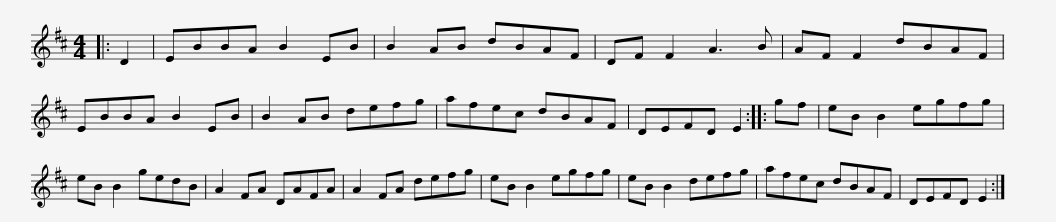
X:1
L:1/8
M:4/4
I:linebreak $
K:D
V:1 treble
V:1
|: D2 | EBBA B2 EB | B2 AB dBAF | DF F2 A3 B | AF F2 dBAF | %5
 EBBA B2 EB | B2 AB defg |$ afec dBAF | DEFD E2 :: gf | %10
 eB B2 egfg | eB B2 gedB | A2 FA DAFA | A2 FA defg |$ eB B2 egfg | %15
 eB B2 defg | afec dBAF | DEFD E2 :| %18
